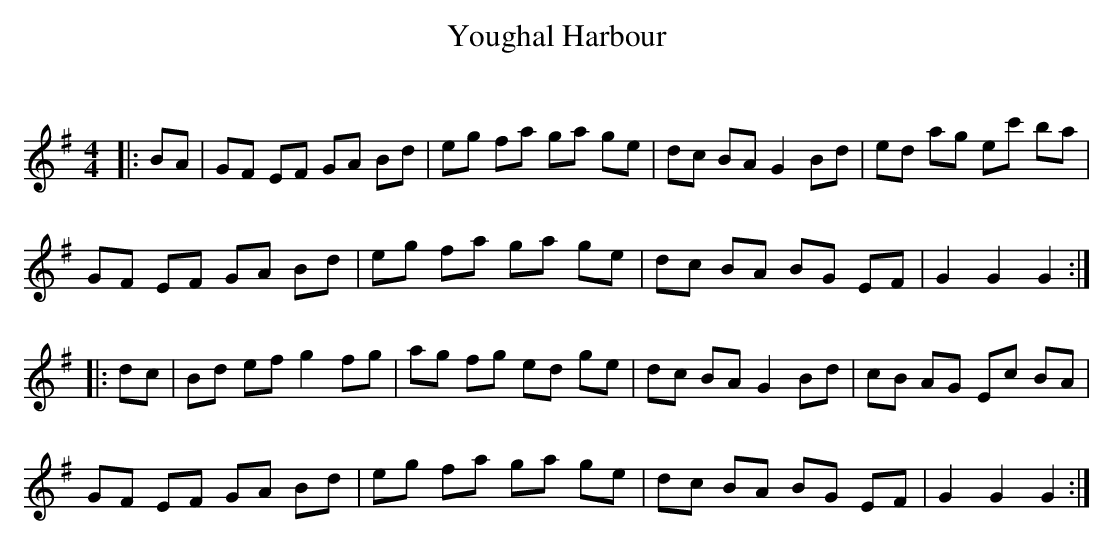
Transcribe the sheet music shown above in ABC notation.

X:1
T: Youghal Harbour
C:
Q: 232
K:G
M:4/4
L:1/8
|:BA|GF EF GA Bd|eg fa ga ge|dc BA G2 Bd|ed ag ec' ba|
GF EF GA Bd|eg fa ga ge|dc BA BG EF|G2 G2 G2:|
|:dc|Bd ef g2 fg|ag fg ed ge|dc BA G2 Bd|cB AG Ec BA|
GF EF GA Bd|eg fa ga ge|dc BA BG EF|G2 G2 G2:|
